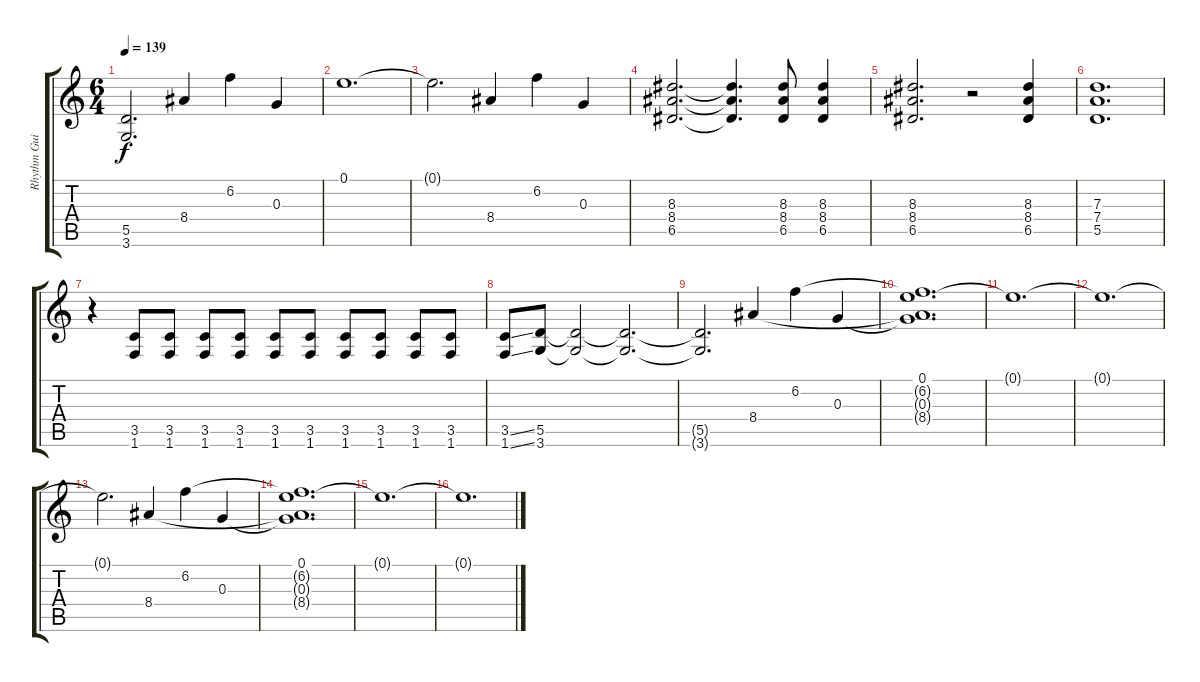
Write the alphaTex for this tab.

\track ("Rhythm Guitar I (David Gilmour)" "Rhythm Gui") {instrument electricguitarclean}
\staff {score tabs}
\tuning (E4 B3 G3 D3 A2 E2) {hide}
\ts (6 4)
\tempo 139
\clef g2
\ks c
(5.5{t} 3.6{t}).2{d dy f} 8.4.4 6.2.4 0.3.4 |
0.1.1{d} |
0.1{t}.2{d} 8.4.4 6.2.4 0.3.4 |
(8.3 8.4 6.5).2{d} (8.3{t} 8.4{t} 6.5{t}).4{d} (8.3 8.4 6.5).8 (8.3 8.4 6.5).4 |
(8.3 8.4 6.5).2{d} r.2 (8.3 8.4 6.5).4 |
(7.3 7.4 5.5).1{d} |
r.4 (3.5 1.6).8 (3.5 1.6).8 (3.5 1.6).8 (3.5 1.6).8 (3.5 1.6).8 (3.5 1.6).8 (3.5 1.6).8 (3.5 1.6).8 (3.5 1.6).8 (3.5 1.6).8 |
(3.5{ss} 1.6{ss}).8 (5.5 3.6).8 (5.5{t} 3.6{t}).2 (5.5{t} 3.6{t}).2{d} |
(5.5{t} 3.6{t}).2{d} 8.4.4 6.2.4 0.3.4 |
(0.1 6.2{t} 0.3{t} 8.4{t}).1{d} |
0.1{t}.1{d} |
0.1{t}.1{d} |
0.1{t}.2{d} 8.4.4 6.2.4 0.3.4 |
(0.1 6.2{t} 0.3{t} 8.4{t}).1{d} |
0.1{t}.1{d} |
0.1{t}.1{d}
